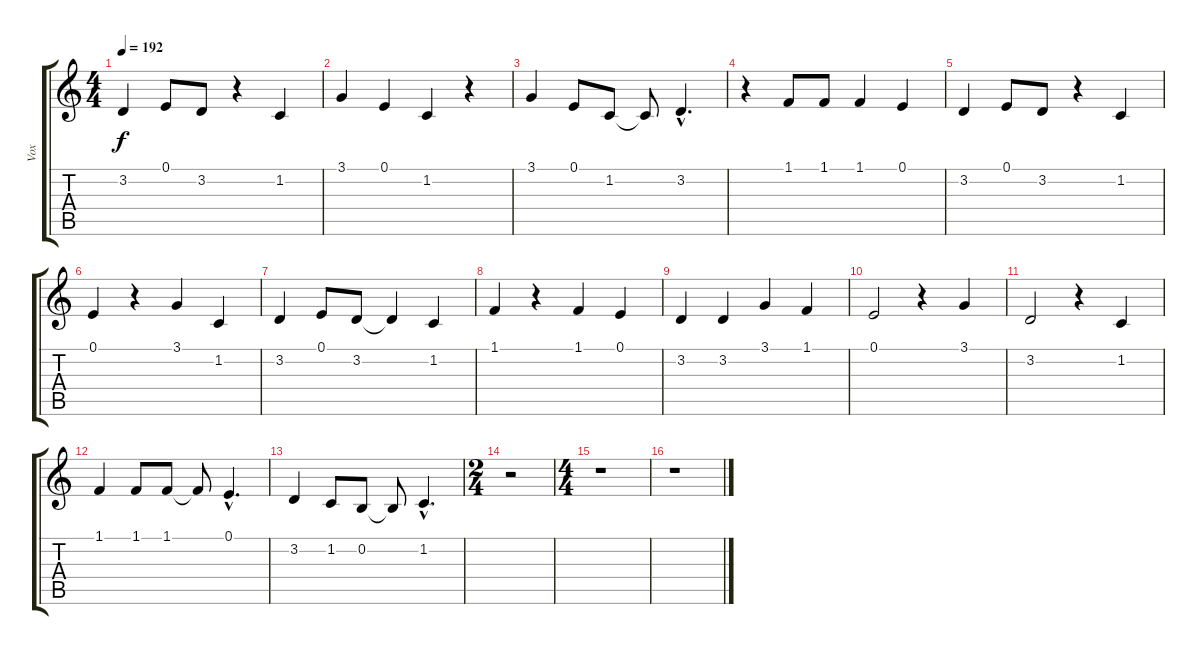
\track ("Vox" "Vox") {instrument clarinet}
\staff {score tabs}
\tuning (E4 B3 G3 D3 A2 E2) {hide}
\ts (4 4)
\tempo 192
\clef g2
\ks c
3.2.4{dy f} 0.1.8 3.2.8 r.4 1.2.4 |
3.1.4 0.1.4 1.2.4 r.4 |
3.1.4 0.1.8 1.2.8 1.2{t}.8 3.2{hac}.4{d} |
r.4 1.1.8 1.1.8 1.1.4 0.1.4 |
3.2.4 0.1.8 3.2.8 r.4 1.2.4 |
0.1.4 r.4 3.1.4 1.2.4 |
3.2.4 0.1.8 3.2.8 3.2{t}.4 1.2.4 |
1.1.4 r.4 1.1.4 0.1.4 |
3.2.4 3.2.4 3.1.4 1.1.4 |
0.1.2 r.4 3.1.4 |
3.2.2 r.4 1.2.4 |
1.1.4 1.1.8 1.1.8 1.1{t}.8 0.1{hac}.4{d} |
3.2.4 1.2.8 0.2.8 0.2{t}.8 1.2{hac}.4{d} |
\ts (2 4)
r.2 |
\ts (4 4)
r.1 |
r.1
